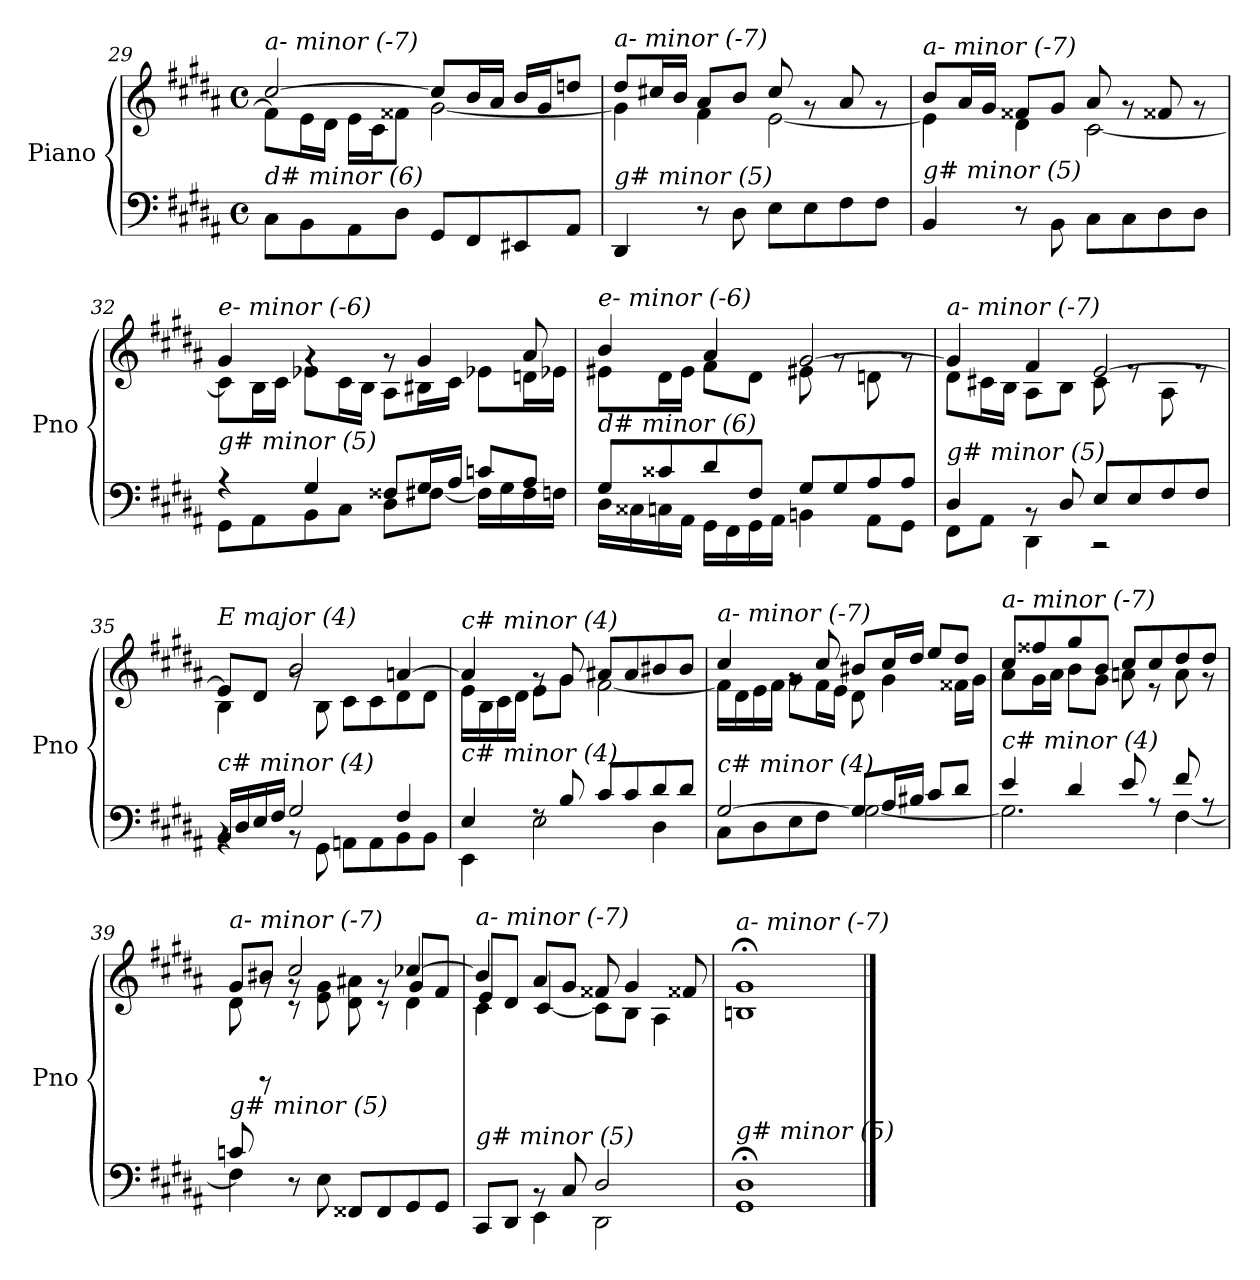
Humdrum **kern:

**kern	**kern
*part1	*part1
*staff2	*staff1
*I"Piano	*
*I'Pno	*
!!LO:LB:g=z
*clefF4	*clefG2
*k[f#c#g#d#a#]	*k[f#c#g#d#a#]
*M4/4	*M4/4
*met(c)	*met(c)
=29	=29
*	*^
!	!LO:TX:i:t=a- minor (-7)	!
!LO:TX:i:t=d# minor (6)	!	!
8C#\L	[2cc#/	8f#\L]
8BB\	.	16e\L
.	.	16d#\JJ
8AA#\	.	16e\LL
.	.	16c#\J
8D#\J	.	8f##X\J
8GG#/L	8cc#/L]	[2g#\
8FF#/	16b/L	.
.	16a#/JJ	.
8EE#X/	16b/LL	.
.	16g#/J	.
8AA#/J	8ddni/J	.
!!LO:LB:g=z	!!
=30	=30	=30
!	!LO:TX:i:t=a- minor (-7)	!
!LO:TX:i:t=g# minor (5)	!	!
4DD#/	8dd#/L	4g#\]
.	16cc#X/L	.
.	16b/JJ	.
8r	8a#/L	4f#\
8D#\	8b/J	.
8E\L	8cc#/	[2e\
8E\	8rg	.
8F#\	8a#/	.
8F#\J	8rg	.
=31	=31	=31
!	!LO:TX:i:t=a- minor (-7)	!
!LO:TX:i:t=g# minor (5)	!	!
4BB/	8b/L	4e\]
.	16a#/L	.
.	16g#/JJ	.
8r	8f##X/L	4d#\
8BB\	8g#/J	.
8C#\L	8a#/	[2c#\
8C#\	8rg	.
8D#\	8f##X/	.
8D#\J	8rg	.
=32	=32	=32
*^	*	*
!	!	!LO:TX:i:t=e- minor (-6)	!
!LO:TX:i:t=g# minor (5)	!	!	!
4r	8GG#\L	4g#/	8c#\L]
.	8AA#\	.	16B\L
.	.	.	16c#\JJ
4G#/	8BB\	4rg	8e-Xi\L
.	8C#\J	.	16c#\L
.	.	.	16B\JJ
8F##X/L	8D#\L	8rg	8A#\L
16G#/L	[8F#X\J	4g#/	16B#X\L
16A#/JJ	.	.	16c#\JJ
8cni/L	16F#\LL]	.	8e-Xi\L
.	16G#\	.	.
8A#/J	16F#\	8a#/	16dni\L
.	16Fni\JJ	.	16e-Xi\JJ
!!LO:LB:g=z	!!
=33	=33	=33	=33
!	!	!LO:TX:i:t=e- minor (-6)	!
!LO:TX:i:t=d# minor (6)	!	!	!
8G#/L	16D#\LL	4b/	8e#X\L
.	16C##X\	.	.
8c##X/	16Cni\	.	16d#\L
.	16AA#\JJ	.	16e#\JJ
8d#/	16GG#\LL	4a#/	8f#\L
.	16FF#\	.	.
8F#/J	16GG#\	.	8d#\J
.	16AA#\JJ	.	.
8G#/L	4BBn\	[2g#/	8e#X\
8G#/	.	.	8rg
8A#/	8AA#\L	.	8dni\
8A#/J	8GG#\J	.	8rg
=34	=34	=34	=34
!	!	!LO:TX:i:t=a- minor (-7)	!
!LO:TX:i:t=g# minor (5)	!	!	!
4D#/	8FF#\L	4g#/]	8d#\L
.	8AA#\J	.	16c#X\L
.	.	.	16B\JJ
8rBB	4DD#\	4f#/	8A#\L
8D#/	.	.	8B\J
8E/L	2r	[2e/	8c#\
8E/	.	.	8re
8F#/	.	.	8A#\
8F#/J	.	.	8re
=35	=35	=35	=35
!	!	!LO:TX:i:t=E major (4)	!
!LO:TX:i:t=c# minor (4)	!	!	!
16BB/LL	4rBB	8e/L]	4B\
16D#/	.	.	.
16E/	.	8d#/J	.
16F#/JJ	.	.	.
2G#/	8rBB	2b/	8rg
.	8GG#\	.	8B\
.	8AAn\L	.	8c#\L
.	8AA\	.	8c#\
4F#/	8BB\	[4an/	8d#\
.	8BB\J	.	8d#\J
!!LO:LB:g=z	!!
=36	=36	=36	=36
!	!	!LO:TX:i:t=c# minor (4)	!
!LO:TX:i:t=c# minor (4)	!	!	!
4E/	4EE\	4a/]	16e\LL
.	.	.	16B\
.	.	.	16c#\
.	.	.	16d#\JJ
8rF	2E\	8rg	8e\L
8B/	.	8g#/	8g#\J
8c#/L	.	8a#X/L	[2f#\
8c#/	.	8a#/	.
8d#/	4D#\	8b#X/	.
8d#/J	.	8b#/J	.
=37	=37	=37	=37
!	!	!LO:TX:i:t=a- minor (-7)	!
!LO:TX:i:t=c# minor (4)	!	!	!
[2G#/	8C#\L	4cc#/	16f#\LL]
.	.	.	16d#\
.	8D#\	.	16e\
.	.	.	16f#\JJ
.	8E\	8rg	8g#\L
.	8F#\J	8cc#/	16f#\L
.	.	.	16e\JJ
8G#/L]	[2G#\	8b#X/L	8d#\
16A#/L	.	16cc#/L	4g#\
16B#X/JJ	.	16dd#/JJ	.
8c#/L	.	8ee/L	.
8d#/J	.	8dd#/J	16f##X\LL
.	.	.	16g#\JJ
=38	=38	=38	=38
!	!	!LO:TX:i:t=a- minor (-7)	!
!LO:TX:i:t=c# minor (4)	!	!	!
4e/	2.G#\]	8cc#/L	8a#\L
.	.	8ff##X/	16g#\L
.	.	.	16a#\JJ
4d#/	.	8gg#/	8b\L
.	.	8b/J	8g#\J
8e/	.	8cc#/L	8an\
8rA	.	8cc#/	8r
8f#/	[4F#\	8dd#/	8a\
8rA	.	8dd#/J	8r
!!LO:PB:g=z
=39	=39	=39	=39
*	*^	*^	*^
!	!	!	!LO:TX:i:t=a- minor (-7)	!	!	!
!LO:TX:i:t=g# minor (5)	!	!	!	!	!	!
8cni/	4ryy	4F#\]	8g#/L	8d#\	8ryy	4ryy
4ryy	.	.	8b#X/J	8rg	8rCC	.
.	8r	2.ryy	2cc#/	8rg	8rc	2.ryy
4ryy	8E\	.	.	8e\ 8g#\	4ryy	.
.	8FF##X/L	.	.	8d#\ 8a#X\	.	.
4.ryy	8FF##/	.	.	8rg	8rc	.
.	8GG#/	.	[4cc-Xi/	4d#\	8g#/L	.
.	8GG#/J	.	.	.	8f#/J	.
=40	=40	=40	=40	=40	=40	=40
!	!	!	!LO:TX:i:t=a- minor (-7)	!	!	!
!LO:TX:i:t=g# minor (5)	!	!	!	!	!	!
4ryy	8CC#/L	4ryy	4b/]	4c#\	8e/L	4ryy
.	8DD#/J	.	.	.	8d#/J	.
2.ryy	8rBB	4EE\	8a#/L	[4c#/	2.ryy	2.ryy
.	8C#/	.	8g#/J	.	.	.
.	2D#/	2DD#\	8f##X/	8c#\L]	.	.
.	.	.	4g#/	8B\J	.	.
.	.	.	.	4A#\	.	.
.	.	.	8f##X/	.	.	.
*v	*v	*v	*	*	*	*
*	*v	*v	*v	*v
=41	=41
!	!LO:TX:i:t=a- minor (-7)
!LO:TX:i:t=g# minor (5)	!
1GG#; 1D#;	1Bn;< 1g#;<
==	==
*-	*-
